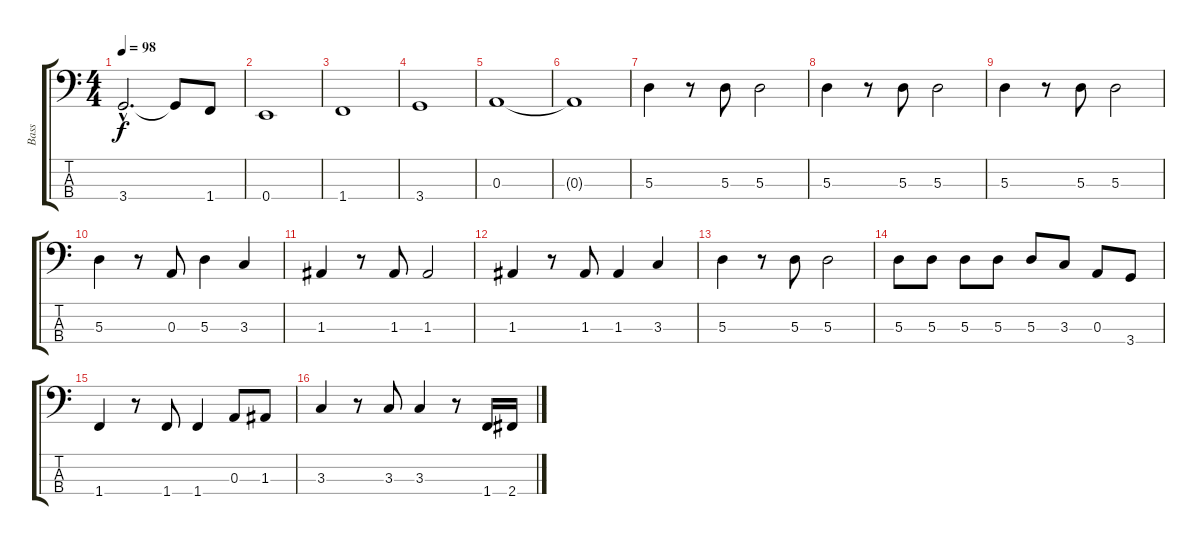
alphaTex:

\track ("Bass" "Bass") {instrument fretlessbass}
\staff {score tabs}
\tuning (G2 D2 A1 E1) {hide}
\ts (4 4)
\tempo 98
\clef f4
\ks c
3.4{hac}.2{d dy f} 3.4{t}.8 1.4.8 |
0.4.1 |
1.4.1 |
3.4.1 |
0.3.1 |
0.3{t}.1 |
5.3.4 r.8 5.3.8 5.3.2 |
5.3.4 r.8 5.3.8 5.3.2 |
5.3.4 r.8 5.3.8 5.3.2 |
5.3.4 r.8 0.3.8 5.3.4 3.3.4 |
1.3.4 r.8 1.3.8 1.3.2 |
1.3.4 r.8 1.3.8 1.3.4 3.3.4 |
5.3.4 r.8 5.3.8 5.3.2 |
5.3.8 5.3.8 5.3.8 5.3.8 5.3.8 3.3.8 0.3.8 3.4.8 |
1.4.4 r.8 1.4.8 1.4.4 0.3.8 1.3.8 |
3.3.4 r.8 3.3.8 3.3.4 r.8 1.4.16 2.4.16
